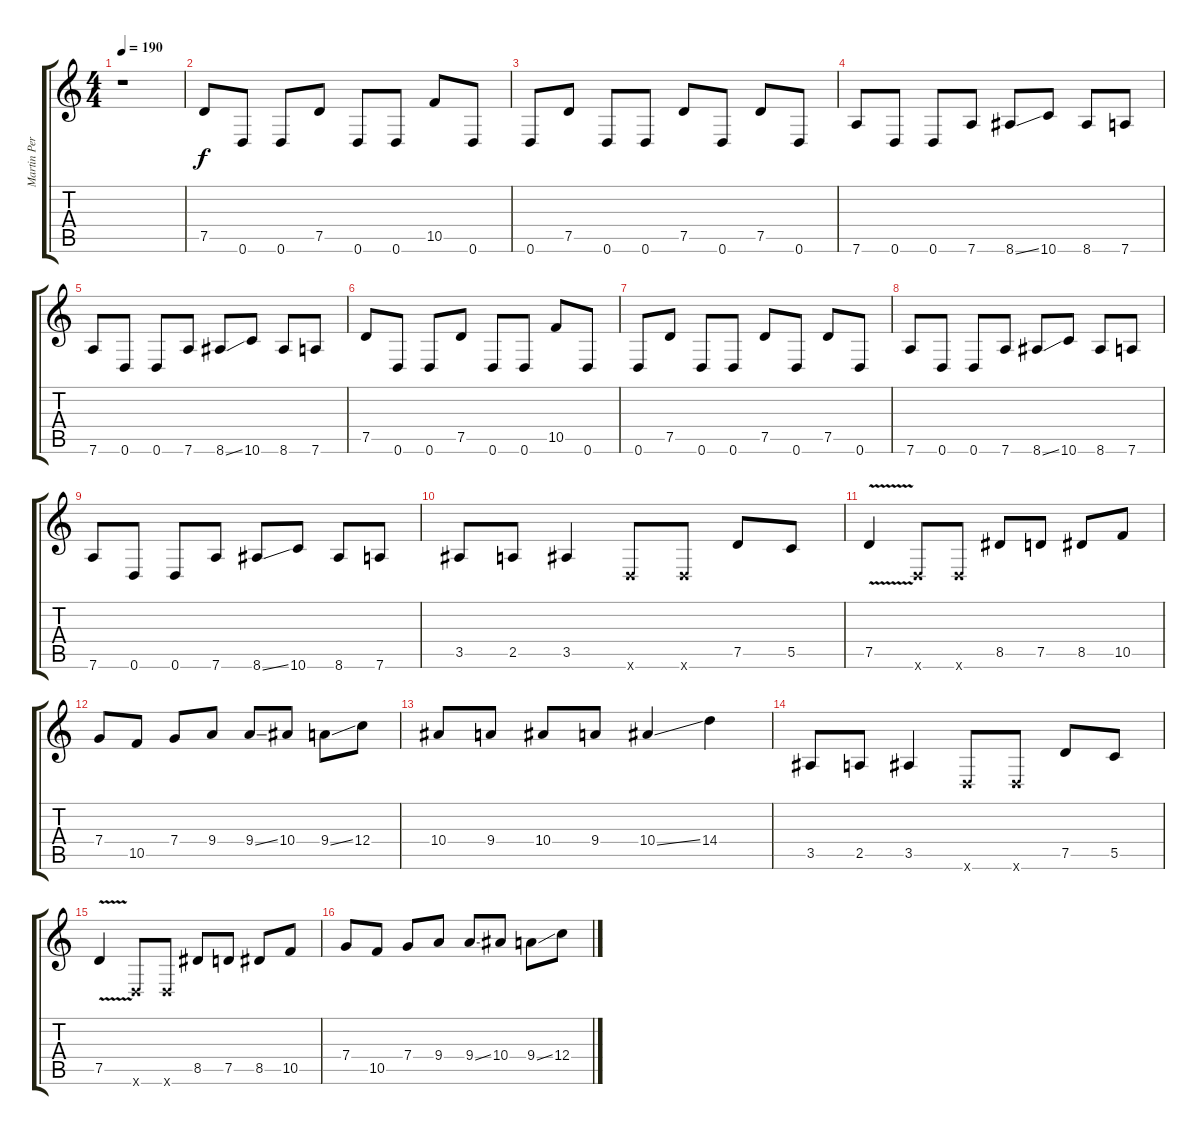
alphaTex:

\track ("Martin Persson" "Martin Per") {instrument distortionguitar}
\staff {score tabs}
\tuning (D4 A3 F3 C3 G2 D2) {hide}
\ts (4 4)
\tempo 190
\clef g2
\ks c
r.1{dy f instrument distortionguitar} |
7.5.8 0.6.8 0.6.8 7.5.8 0.6.8 0.6.8 10.5.8 0.6.8 |
0.6.8 7.5.8 0.6.8 0.6.8 7.5.8 0.6.8 7.5.8 0.6.8 |
7.6.8 0.6.8 0.6.8 7.6.8 8.6{ss}.8 10.6.8 8.6.8 7.6.8 |
7.6.8 0.6.8 0.6.8 7.6.8 8.6{ss}.8 10.6.8 8.6.8 7.6.8 |
7.5.8 0.6.8 0.6.8 7.5.8 0.6.8 0.6.8 10.5.8 0.6.8 |
0.6.8 7.5.8 0.6.8 0.6.8 7.5.8 0.6.8 7.5.8 0.6.8 |
7.6.8 0.6.8 0.6.8 7.6.8 8.6{ss}.8 10.6.8 8.6.8 7.6.8 |
7.6.8 0.6.8 0.6.8 7.6.8 8.6{ss}.8 10.6.8 8.6.8 7.6.8 |
3.5.8 2.5.8 3.5.4 0.6{x}.8 0.6{x}.8 7.5.8 5.5.8 |
7.5{v}.4 0.6{x}.8 0.6{x}.8 8.5.8 7.5.8 8.5.8 10.5.8 |
7.4.8 10.5.8 7.4.8 9.4.8 9.4{ss}.8 10.4.8 9.4{ss}.8 12.4.8 |
10.4.8 9.4.8 10.4.8 9.4.8 10.4{ss}.4 14.4.4 |
3.5.8 2.5.8 3.5.4 0.6{x}.8 0.6{x}.8 7.5.8 5.5.8 |
7.5{v}.4 0.6{x}.8 0.6{x}.8 8.5.8 7.5.8 8.5.8 10.5.8 |
7.4.8 10.5.8 7.4.8 9.4.8 9.4{ss}.8 10.4.8 9.4{ss}.8 12.4.8
